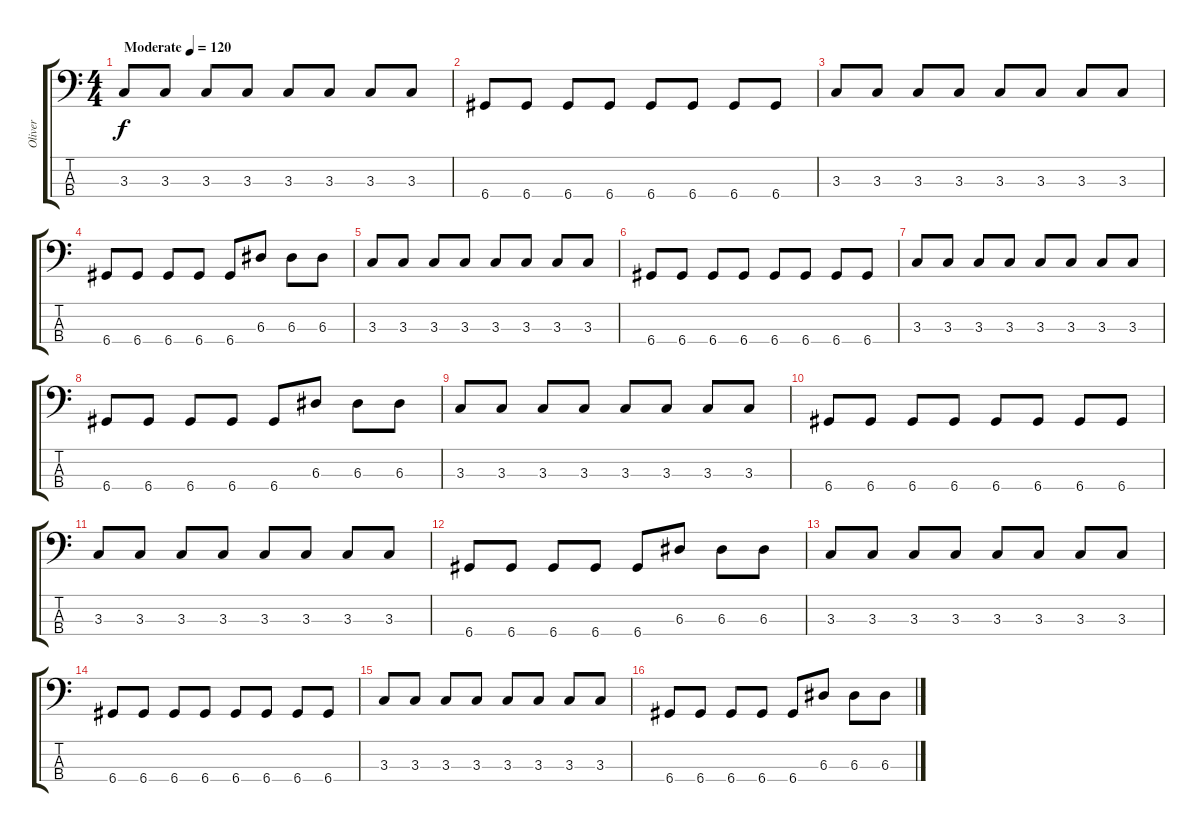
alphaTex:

\track ("Oliver" "Oliver") {instrument electricbassfinger}
\staff {score tabs}
\tuning (G2 D2 A1 D1) {hide}
\ts (4 4)
\tempo (120 "Moderate")
\clef f4
\ks c
3.3.8{dy f instrument electricbassfinger} 3.3.8 3.3.8 3.3.8 3.3.8 3.3.8 3.3.8 3.3.8 |
6.4.8 6.4.8 6.4.8 6.4.8 6.4.8 6.4.8 6.4.8 6.4.8 |
3.3.8 3.3.8 3.3.8 3.3.8 3.3.8 3.3.8 3.3.8 3.3.8 |
6.4.8 6.4.8 6.4.8 6.4.8 6.4.8 6.3.8 6.3.8 6.3.8 |
3.3.8 3.3.8 3.3.8 3.3.8 3.3.8 3.3.8 3.3.8 3.3.8 |
6.4.8 6.4.8 6.4.8 6.4.8 6.4.8 6.4.8 6.4.8 6.4.8 |
3.3.8 3.3.8 3.3.8 3.3.8 3.3.8 3.3.8 3.3.8 3.3.8 |
6.4.8 6.4.8 6.4.8 6.4.8 6.4.8 6.3.8 6.3.8 6.3.8 |
3.3.8 3.3.8 3.3.8 3.3.8 3.3.8 3.3.8 3.3.8 3.3.8 |
6.4.8 6.4.8 6.4.8 6.4.8 6.4.8 6.4.8 6.4.8 6.4.8 |
3.3.8 3.3.8 3.3.8 3.3.8 3.3.8 3.3.8 3.3.8 3.3.8 |
6.4.8 6.4.8 6.4.8 6.4.8 6.4.8 6.3.8 6.3.8 6.3.8 |
3.3.8 3.3.8 3.3.8 3.3.8 3.3.8 3.3.8 3.3.8 3.3.8 |
6.4.8 6.4.8 6.4.8 6.4.8 6.4.8 6.4.8 6.4.8 6.4.8 |
3.3.8 3.3.8 3.3.8 3.3.8 3.3.8 3.3.8 3.3.8 3.3.8 |
6.4.8 6.4.8 6.4.8 6.4.8 6.4.8 6.3.8 6.3.8 6.3.8
